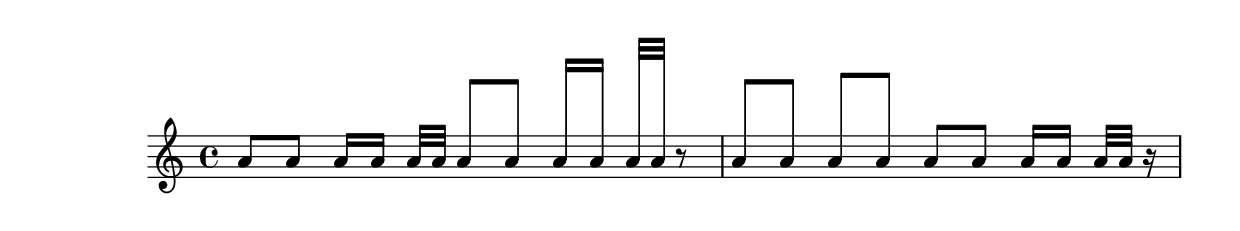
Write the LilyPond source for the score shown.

%% DO NOT EDIT this file manually; it was automatically
%% generated from the LilyPond Snippet Repository
%% (http://lsr.di.unimi.it).
%%
%% Make any changes in the LSR itself, or in
%% `Documentation/snippets/new/`, then run
%% `scripts/auxiliar/makelsr.pl`.
%%
%% This file is in the public domain.

\version "2.24.0"

\header {
  lsrtags = "pitches, tweaks-and-overrides"

  texidoc = "
Stem lengths on beamed notes can be varied by overriding the
@code{beamed-lengths} property of the @code{details} of the
@code{Stem}.  If a single value is used as an argument, the length
applies to all stems.  When multiple arguments are used, the first
applies to eighth notes, the second to sixteenth notes and so on.  The
final argument also applies to all notes shorter than the note length
of the final argument.  Non-integer arguments may also be used.
"

  doctitle = "Altering the length of beamed stems"
} % begin verbatim


\relative c'' {
  \override Stem.details.beamed-lengths = #'(2)
  a8[ a] a16[ a] a32[ a]
  \override Stem.details.beamed-lengths = #'(8 10 12)
  a8[ a] a16[ a] a32[ a] r8
  \override Stem.details.beamed-lengths = #'(8)
  a8[ a]
  \override Stem.details.beamed-lengths = #'(8.5)
  a8[ a]
  \revert Stem.details.beamed-lengths
  a8[ a] a16[ a] a32[ a] r16
}
